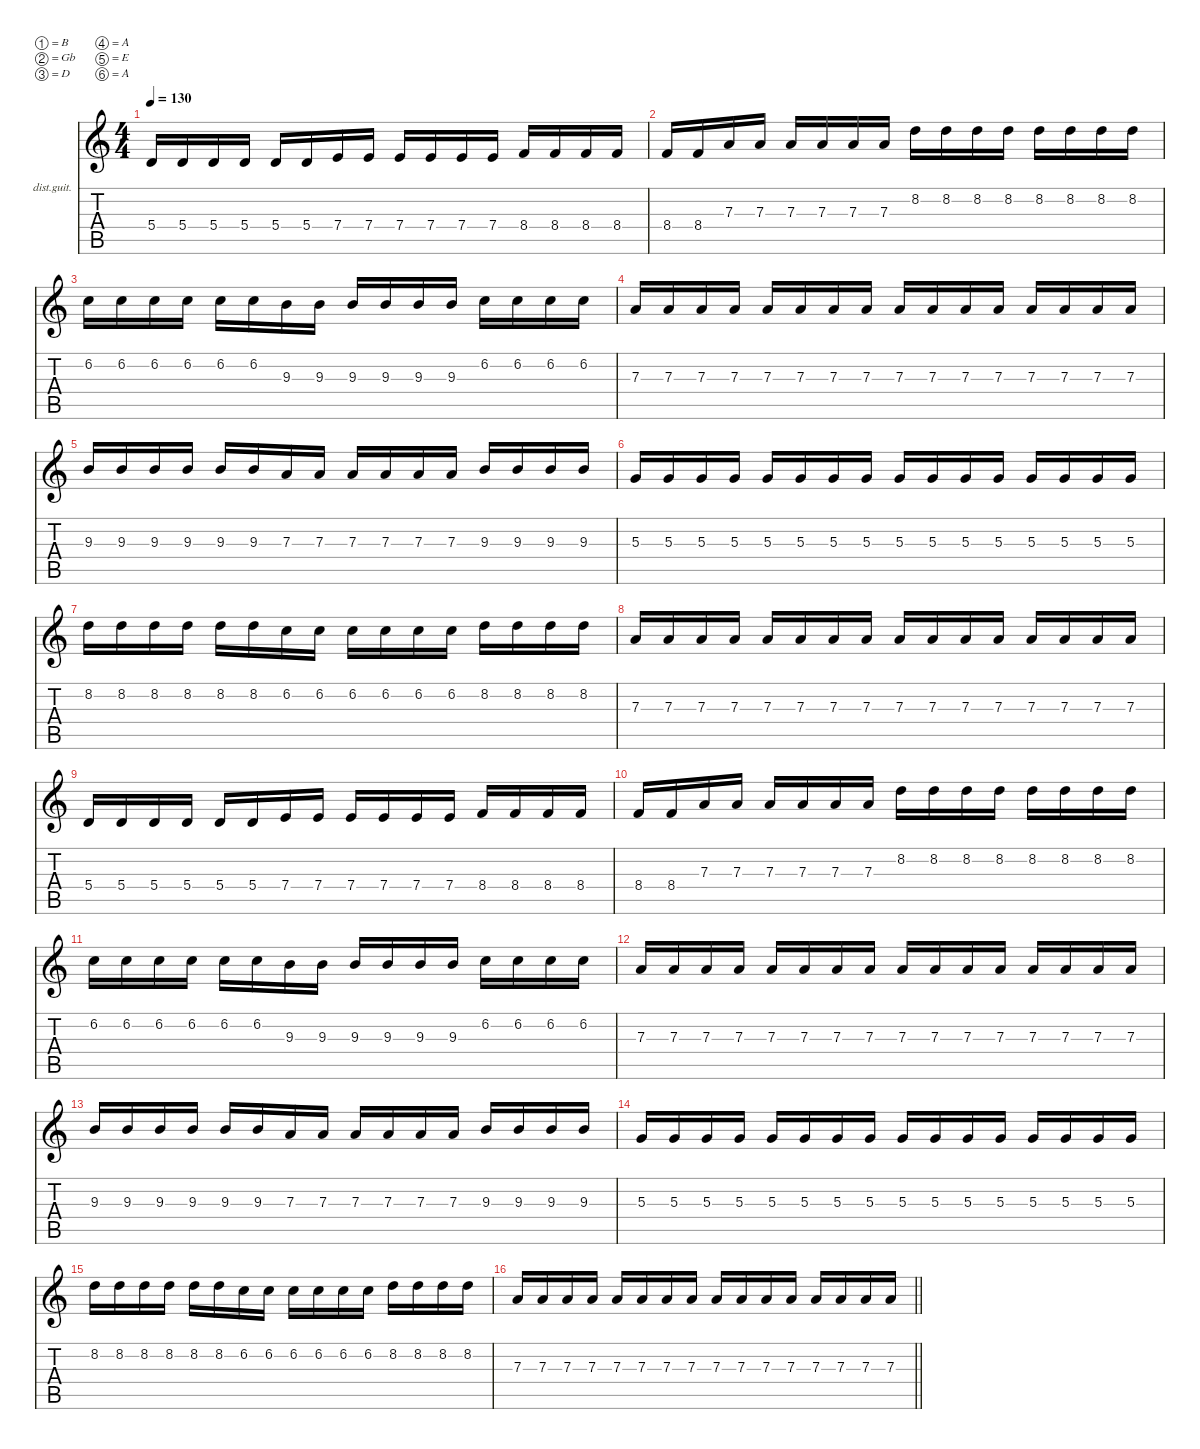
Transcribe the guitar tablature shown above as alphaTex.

\defaultSystemsLayout 4
\hideDynamics
\bracketExtendMode nobrackets
\firstSystemTrackNameOrientation horizontal
\otherSystemsTrackNameOrientation horizontal
\track ("Lead" "dist.guit.") {instrument distortionguitar}
\staff {score tabs}
\tuning (B3 Gb3 D3 A2 E2 A1)
\ts (4 4)
\tempo 130
\clef g2
\ks c
5.4.16{dy f beam Up} 5.4.16{beam Up} 5.4.16{beam Up} 5.4.16{beam Up} 5.4.16{beam Up} 5.4.16{beam Up} 7.4.16{beam Up} 7.4.16{beam Up} 7.4.16{beam Up} 7.4.16{beam Up} 7.4.16{beam Up} 7.4.16{beam Up} 8.4.16{beam Up} 8.4.16{beam Up} 8.4.16{beam Up} 8.4.16{beam Up} |
8.4.16{beam Up} 8.4.16{beam Up} 7.3.16{beam Up} 7.3.16{beam Up} 7.3.16{beam Up} 7.3.16{beam Up} 7.3.16{beam Up} 7.3.16{beam Up} 8.2.16{beam Down} 8.2.16{beam Down} 8.2.16{beam Down} 8.2.16{beam Down} 8.2.16{beam Down} 8.2.16{beam Down} 8.2.16{beam Down} 8.2.16{beam Down} |
6.2.16{beam Down} 6.2.16{beam Down} 6.2.16{beam Down} 6.2.16{beam Down} 6.2.16{beam Down} 6.2.16{beam Down} 9.3.16{beam Down} 9.3.16{beam Down} 9.3.16{beam Up} 9.3.16{beam Up} 9.3.16{beam Up} 9.3.16{beam Up} 6.2.16{beam Down} 6.2.16{beam Down} 6.2.16{beam Down} 6.2.16{beam Down} |
7.3.16{beam Up} 7.3.16{beam Up} 7.3.16{beam Up} 7.3.16{beam Up} 7.3.16{beam Up} 7.3.16{beam Up} 7.3.16{beam Up} 7.3.16{beam Up} 7.3.16{beam Up} 7.3.16{beam Up} 7.3.16{beam Up} 7.3.16{beam Up} 7.3.16{beam Up} 7.3.16{beam Up} 7.3.16{beam Up} 7.3.16{beam Up} |
9.3.16{beam Up} 9.3.16{beam Up} 9.3.16{beam Up} 9.3.16{beam Up} 9.3.16{beam Up} 9.3.16{beam Up} 7.3.16{beam Up} 7.3.16{beam Up} 7.3.16{beam Up} 7.3.16{beam Up} 7.3.16{beam Up} 7.3.16{beam Up} 9.3.16{beam Up} 9.3.16{beam Up} 9.3.16{beam Up} 9.3.16{beam Up} |
5.3.16{beam Up} 5.3.16{beam Up} 5.3.16{beam Up} 5.3.16{beam Up} 5.3.16{beam Up} 5.3.16{beam Up} 5.3.16{beam Up} 5.3.16{beam Up} 5.3.16{beam Up} 5.3.16{beam Up} 5.3.16{beam Up} 5.3.16{beam Up} 5.3.16{beam Up} 5.3.16{beam Up} 5.3.16{beam Up} 5.3.16{beam Up} |
8.2.16{beam Down} 8.2.16{beam Down} 8.2.16{beam Down} 8.2.16{beam Down} 8.2.16{beam Down} 8.2.16{beam Down} 6.2.16{beam Down} 6.2.16{beam Down} 6.2.16{beam Down} 6.2.16{beam Down} 6.2.16{beam Down} 6.2.16{beam Down} 8.2.16{beam Down} 8.2.16{beam Down} 8.2.16{beam Down} 8.2.16{beam Down} |
7.3.16{beam Up} 7.3.16{beam Up} 7.3.16{beam Up} 7.3.16{beam Up} 7.3.16{beam Up} 7.3.16{beam Up} 7.3.16{beam Up} 7.3.16{beam Up} 7.3.16{beam Up} 7.3.16{beam Up} 7.3.16{beam Up} 7.3.16{beam Up} 7.3.16{beam Up} 7.3.16{beam Up} 7.3.16{beam Up} 7.3.16{beam Up} |
5.4.16{beam Up} 5.4.16{beam Up} 5.4.16{beam Up} 5.4.16{beam Up} 5.4.16{beam Up} 5.4.16{beam Up} 7.4.16{beam Up} 7.4.16{beam Up} 7.4.16{beam Up} 7.4.16{beam Up} 7.4.16{beam Up} 7.4.16{beam Up} 8.4.16{beam Up} 8.4.16{beam Up} 8.4.16{beam Up} 8.4.16{beam Up} |
8.4.16{beam Up} 8.4.16{beam Up} 7.3.16{beam Up} 7.3.16{beam Up} 7.3.16{beam Up} 7.3.16{beam Up} 7.3.16{beam Up} 7.3.16{beam Up} 8.2.16{beam Down} 8.2.16{beam Down} 8.2.16{beam Down} 8.2.16{beam Down} 8.2.16{beam Down} 8.2.16{beam Down} 8.2.16{beam Down} 8.2.16{beam Down} |
6.2.16{beam Down} 6.2.16{beam Down} 6.2.16{beam Down} 6.2.16{beam Down} 6.2.16{beam Down} 6.2.16{beam Down} 9.3.16{beam Down} 9.3.16{beam Down} 9.3.16{beam Up} 9.3.16{beam Up} 9.3.16{beam Up} 9.3.16{beam Up} 6.2.16{beam Down} 6.2.16{beam Down} 6.2.16{beam Down} 6.2.16{beam Down} |
7.3.16{beam Up} 7.3.16{beam Up} 7.3.16{beam Up} 7.3.16{beam Up} 7.3.16{beam Up} 7.3.16{beam Up} 7.3.16{beam Up} 7.3.16{beam Up} 7.3.16{beam Up} 7.3.16{beam Up} 7.3.16{beam Up} 7.3.16{beam Up} 7.3.16{beam Up} 7.3.16{beam Up} 7.3.16{beam Up} 7.3.16{beam Up} |
9.3.16{beam Up} 9.3.16{beam Up} 9.3.16{beam Up} 9.3.16{beam Up} 9.3.16{beam Up} 9.3.16{beam Up} 7.3.16{beam Up} 7.3.16{beam Up} 7.3.16{beam Up} 7.3.16{beam Up} 7.3.16{beam Up} 7.3.16{beam Up} 9.3.16{beam Up} 9.3.16{beam Up} 9.3.16{beam Up} 9.3.16{beam Up} |
5.3.16{beam Up} 5.3.16{beam Up} 5.3.16{beam Up} 5.3.16{beam Up} 5.3.16{beam Up} 5.3.16{beam Up} 5.3.16{beam Up} 5.3.16{beam Up} 5.3.16{beam Up} 5.3.16{beam Up} 5.3.16{beam Up} 5.3.16{beam Up} 5.3.16{beam Up} 5.3.16{beam Up} 5.3.16{beam Up} 5.3.16{beam Up} |
8.2.16{beam Down} 8.2.16{beam Down} 8.2.16{beam Down} 8.2.16{beam Down} 8.2.16{beam Down} 8.2.16{beam Down} 6.2.16{beam Down} 6.2.16{beam Down} 6.2.16{beam Down} 6.2.16{beam Down} 6.2.16{beam Down} 6.2.16{beam Down} 8.2.16{beam Down} 8.2.16{beam Down} 8.2.16{beam Down} 8.2.16{beam Down} |
\barLineRight lightlight
7.3.16{beam Up} 7.3.16{beam Up} 7.3.16{beam Up} 7.3.16{beam Up} 7.3.16{beam Up} 7.3.16{beam Up} 7.3.16{beam Up} 7.3.16{beam Up} 7.3.16{beam Up} 7.3.16{beam Up} 7.3.16{beam Up} 7.3.16{beam Up} 7.3.16{beam Up} 7.3.16{beam Up} 7.3.16{beam Up} 7.3.16{beam Up}
